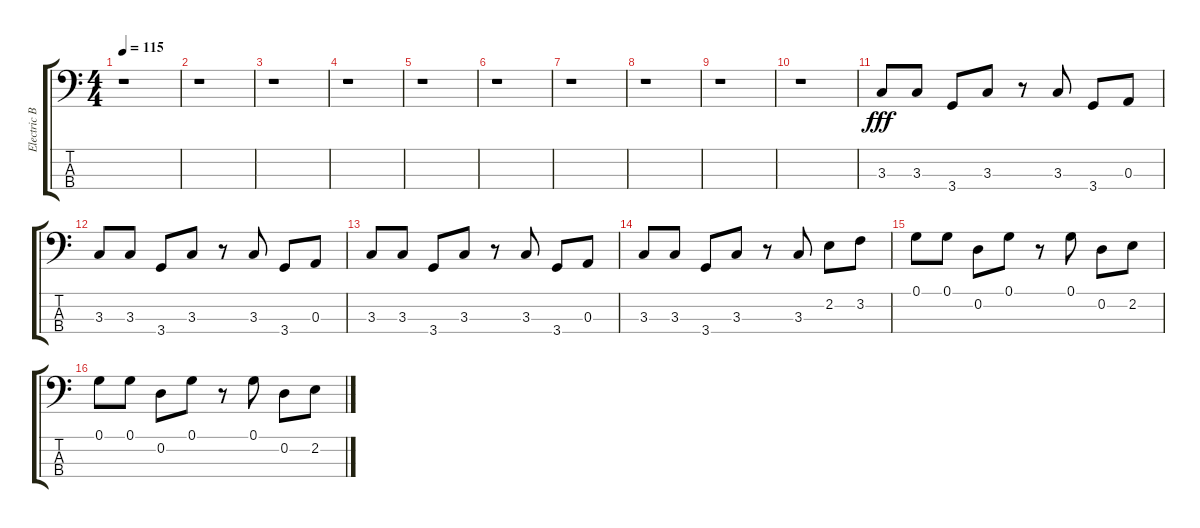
\track ("Electric Bass" "Electric B") {instrument electricbassfinger}
\staff {score tabs}
\tuning (G2 D2 A1 E1) {hide}
\ts (4 4)
\tempo 115
\clef f4
\ks c
r.1{dy fff instrument electricbassfinger} |
r.1 |
r.1 |
r.1 |
r.1 |
r.1 |
r.1 |
r.1 |
r.1 |
r.1 |
3.3.8 3.3.8 3.4.8 3.3.8 r.8 3.3.8 3.4.8 0.3.8 |
3.3.8 3.3.8 3.4.8 3.3.8 r.8 3.3.8 3.4.8 0.3.8 |
3.3.8 3.3.8 3.4.8 3.3.8 r.8 3.3.8 3.4.8 0.3.8 |
3.3.8 3.3.8 3.4.8 3.3.8 r.8 3.3.8 2.2.8 3.2.8 |
0.1.8 0.1.8 0.2.8 0.1.8 r.8 0.1.8 0.2.8 2.2.8 |
0.1.8 0.1.8 0.2.8 0.1.8 r.8 0.1.8 0.2.8 2.2.8
